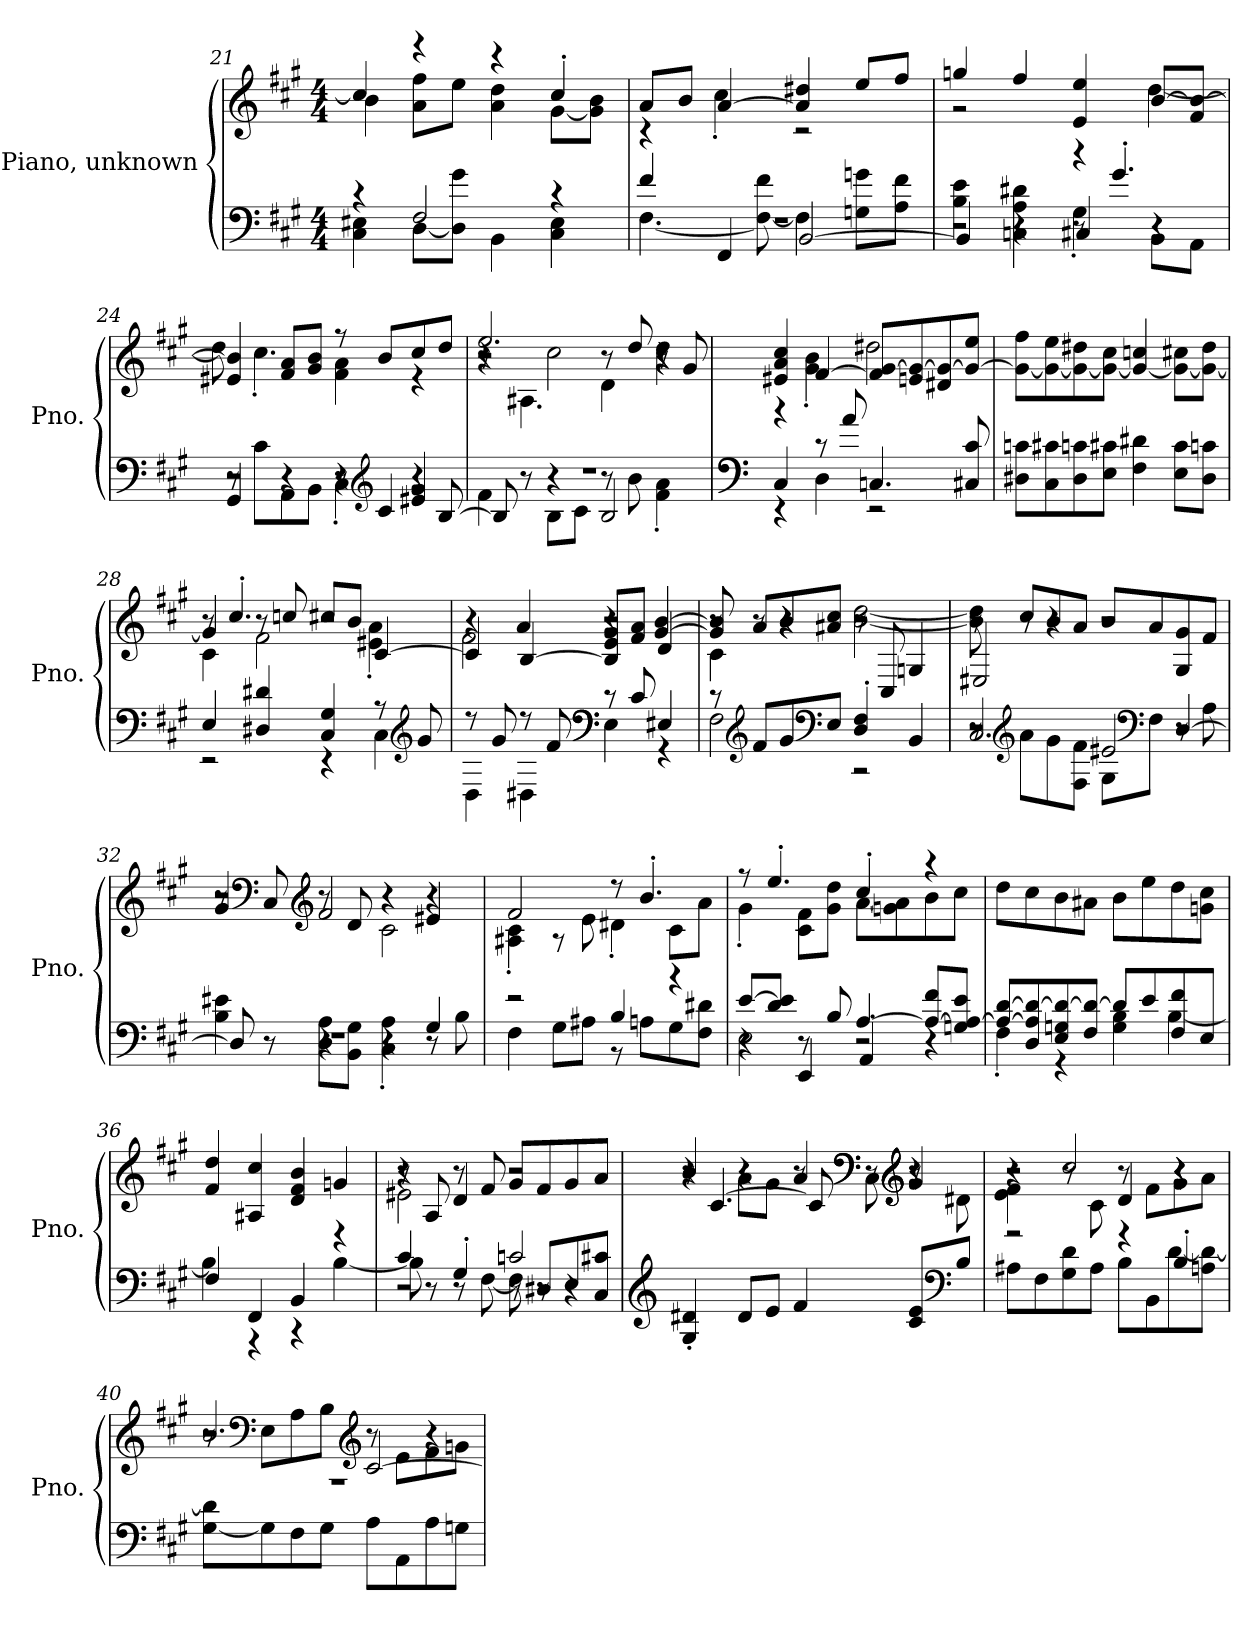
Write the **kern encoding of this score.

**kern	**kern
*part1	*part1
*staff2	*staff1
*I"Piano, unknown	*
*I'Pno.	*
!!LO:PB:g=z
*clefF4	*clefG2
*k[f#c#g#]	*k[f#c#g#]
*M4/4	*M4/4
=21	=21
*^	*^
4r	4C#\ 4E#X\	4cc#/]	4b\
2F#/	[8D\L	4r	8a\ 8ff#\L
.	8D\] 8g#\J	.	8ee\J
.	4BB\	4r	4a\ 4dd\
4r	4C#\ 4E#\	4cc#'/	[8g#\L
.	.	.	8g#\] 8b\J
=22	=22	=22	=22
*	*^	*	*
1r	[4.F#\	4f#/	8a/L	4r
.	.	.	8b/J	.
.	.	4FF#/	[4a/	4cc#'\
.	8F#\_ 8f#\	.	.	.
.	4F#\]	[2BB/	4a/] 4dd#X/	2r
.	8Gn\ 8gn\L	.	8ee/L	.
.	8A\ 8f#\J	.	8ff#/J	.
=23	=23	=23	=23	=23
2r	4B\ 4e\	4BB/]	4ggn/	2r
.	4Cn\ 4A\ 4d#X\	4r	4ff#/	.
8r	4G#'\	4C#X/	4e/ 4ee/	4r
4.g#'/	.	.	.	.
.	8BB\L	4r	[8b/L	[4dd\
.	8AA\J	.	8f#/ 8b/_J	.
=24	=24	=24	=24	=24
2r	8r	4GG#/	4e#X/ 4b/]	8dd\]
.	8c#\L	.	.	4.cc#'\
.	8AA\	4r	8f#/ 8a/L	.
.	8BB\J	.	8g#/ 8b/J	.
4r	4C#'\	8r	8r	4f#\ 4a\
*clefG2	*	*	*	*
.	.	4c#/	8b/L	.
4e#X/ 4g#/	4r	.	8cc#/	4r
.	.	[8B/	8dd/J	.
!!LO:LB:g=z
=25	=25	=25	=25	=25
*	*	*	*^	*^
1r	4f#\	8B/]	2.ee/	4r	2r	8r
.	.	8r	.	.	.	4.A#X\
.	8B\L	4r	.	2cc#\	.	.
.	8c#\J	.	.	.	.	.
.	8r	2B/	.	.	8r	4d\
.	8b\	.	.	.	8dd/	.
.	4f#\' 4a\'	.	4r	4dd\	8r	4r
.	.	.	.	.	8g#/	.
*v	*v	*v	*	*	*	*
*	*v	*v	*v	*v
=26	=26
*clefF4	*
*^	*^
4C#/	4r	4e#X/ 4a/ 4cc#/	4r
8r	4D\	[4f#/	4g#\' 4b\'
8a/	.	.	.
4.Cn/	2r	8f#/] [8g#/L	2dd#X\
.	.	8en/ 8g#/_	.
.	.	8d#X/ 8g#/_	.
8C#X/ 8c#/	.	8g#/_ 8ee/J	.
*v	*v	*	*
*	*v	*v
=27	=27
8D#X\ 8cn\L	8g#\_ 8ff#\L
8C#\ 8c#X\	8g#\_ 8ee\
8D#\ 8cn\	8g#\_ 8dd#X\
8E\ 8c#X\J	8g#\_ 8cc#\J
4F#\ 4d#X\	4g#/_ 4ccn/
8E\ 8c#\L	8g#\_ 8cc#X\L
8D#\ 8cn\J	8g#\_ 8dd#\J
!!LO:LB:g=z
=28	=28
*^	*^
*	*	*	*^
4E/	2r	4g#/]	4c#\	8r
.	.	.	.	4.cc#'/
4D#X/ 4d#X/	.	8r	2f#\	.
.	.	8ccn/	.	.
4C#/ 4G#/	4r	8cc#X/L	.	2r
.	.	8b/J	.	.
8r	4C#\	[4c#/	4e#X\' 4a\'	.
*clefG2	*	*	*	*
8g#/	.	.	.	.
=29	=29	=29	=29	=29
8r	4D\	4c#/]	2f#\	4r
8g#/	.	.	.	.
8r	4D#X\	[4B/	.	4a/
8f#/	.	.	.	.
*clefF4	*	*	*	*
8r	4E\	8B/] 8e/ 8g#/L	2r	4r
8c#/	.	8f#/ 8a/J	.	.
4E#X/	4r	4d/	.	[4g#/ [4b/
=30	=30	=30	=30	=30
8r	2F#\	8r	4c#\	8g#/] 8b/]
*clefG2	*	*	*	*
8f#/L	.	8a/L	.	8r
8g#/	.	8b/	4r	4r
*clefF4	*	*	*	*
8E/J	.	8a#X/ 8cc#/J	.	.
4D/' 4F#/'	2r	8r	[2b\ [2dd\	2r
.	.	8C#/	.	.
4BB/	.	4Gn/	.	.
!!LO:LB:g=z	!!	!!
=31	=31	=31	=31	=31
*	*^	*	*	*
2r	8r	2.C#/	8r	8b\] 8dd\]	2E#X/
*clefG2	*	*	*	*	*
.	8a\L	.	8cc#/L	8r	.
.	8g#\	.	8b/	4r	.
.	8F#\ 8f#\J	.	8a/J	.	.
2e#X/	8G#\L	.	8b/L	2r	2r
*clefF4	*	*	*	*	*
.	8F#\J	.	8a/	.	.
.	8r	[4D/	8G#/ 8g#/	.	.
.	8A\	.	8f#/J	.	.
=32	=32	=32	=32	=32	=32
1r	4B\ 4e#X\	8D/]	4g#/	2r	8r
*	*	*	*clefF4	*	*
.	.	8r	.	.	8C#/
*	*	*	*clefG2	*	*
.	8D\ 8A\L	4r	2f#/	.	8r
.	8BB\ 8G#\J	.	.	.	8d/
.	4C#\' 4A\'	4r	.	2c#\	4r
.	8r	4G#/	4r	.	4e#X/
.	8B\	.	.	.	.
*	*v	*v	*	*	*
*	*	*	*v	*v
=33	=33	=33	=33
2r	4F#\	2f#/	4A#X\' 4c#\'
.	8G#\L	.	8r
.	8A#X\J	.	8e\
4B/	8r	8r	4d#X'\
.	8An\L	4.b'/	.
4r	8G#\	.	8c#\L
.	8F#\ 8d#X\J	.	8a\J
!!LO:LB:g=z	!!
=34	=34	=34	=34
*	*^	*	*
[8e/L	2E\	4r	8r	4g#'\
8d/ 8e/]J	.	.	4.ee'/	.
8r	.	4EE/	.	8c#\ 8f#\L
8B/	.	.	.	8g#\ 8dd\J
[4A/	2r	4AA'/	4cc#'/	[8a\L
.	.	.	.	8gn\ 8a\]
8A/_ 8f#/L	.	4r	4r	8b\
8Gn/ 8A/_ 8e/J	.	.	.	8cc#\J
*	*v	*v	*	*
*	*	*v	*v
=35	=35	=35
8A/_ [8d/L	4F#'\	8dd\L
8D/ 8A/] 8d/_	.	8cc#\
8E/ 8Gn/ 8d/_	4r	8b\
8F#/ 8d/_J	.	8a#X\J
8d/L]	4G\ 4B\	8b\L
8e/	.	8ee\
8F#/ 8f#/	[4B\	8dd\
8E/J	.	8gn\ 8cc#\J
=36	=36	=36
4F#/	4B\]	4f#/ 4dd/
4FF#/	4r	4A#X/ 4cc#/
4BB/	4r	4d/ 4f#/ 4b/
4r	[4B\	4gn/
!!LO:LB:g=z
=37	=37	=37
*	*^	*^
*	*	*	*	*^
4c#/	8B\]	2r	8r	2e#X\	4r
.	8r	.	8A/	.	.
4G#'/	8r	.	8r	.	4d/
.	[8F#\	.	8f#/	.	.
8r	8F#\]	2cn/	8g#/L	2r	2r
8D#X/L	8r	.	8f#/	.	.
8E/	4r	.	8g#/	.	.
8C#/ 8c#X/J	.	.	8a/J	.	.
*v	*v	*v	*	*	*
=38	=38	=38	=38
*clefG2	*	*	*
4G#/' 4d#X/'	4b/	4r	8r
.	.	.	[4.c#/
8d#/L	4r	8a\L	.
8e/J	.	8g#\J	.
4f#/	4a/	8r	8c#/]
*	*clefF4	*	*
.	.	8C#\	8r
*	*clefG2	*	*
8c#/ 8e/L	4g#/	8r	4r
*clefF4	*	*	*
8B/J	.	8d#X\	.
=39	=39	=39	=39
*^	*	*	*
2r	8A#X\L	4r	4e\ 4f#\	2r
.	8F#\	.	.	.
.	8G#\ 8d\	2cc#/	8r	.
.	8A#\J	.	8c#\	.
4r	8B\L	.	8r	4d/
.	8BB\	.	8f#\L	.
4B'/	[8d\	4r	8g#\	4r
.	8An\ 8d\_J	.	8a\J	.
!!LO:PB:g=z	!!	!!
=40	=40	=40	=40	=40
1r	[8G#\ 8d\]L	2.b/	8r	2r
*	*	*clefF4	*	*
.	8G#\]	.	8E\L	.
.	8F#\	.	8A\	.
.	8G#\J	.	8B\J	.
*	*	*clefG2	*	*
.	8A\L	.	8r	[2c#/
.	8AA\	.	8e\L	.
.	8A\	4r	8f#\	.
.	8Gn\J	.	8gn\J	.
*v	*v	*	*	*
*	*v	*v	*v
=	=
*-	*-
